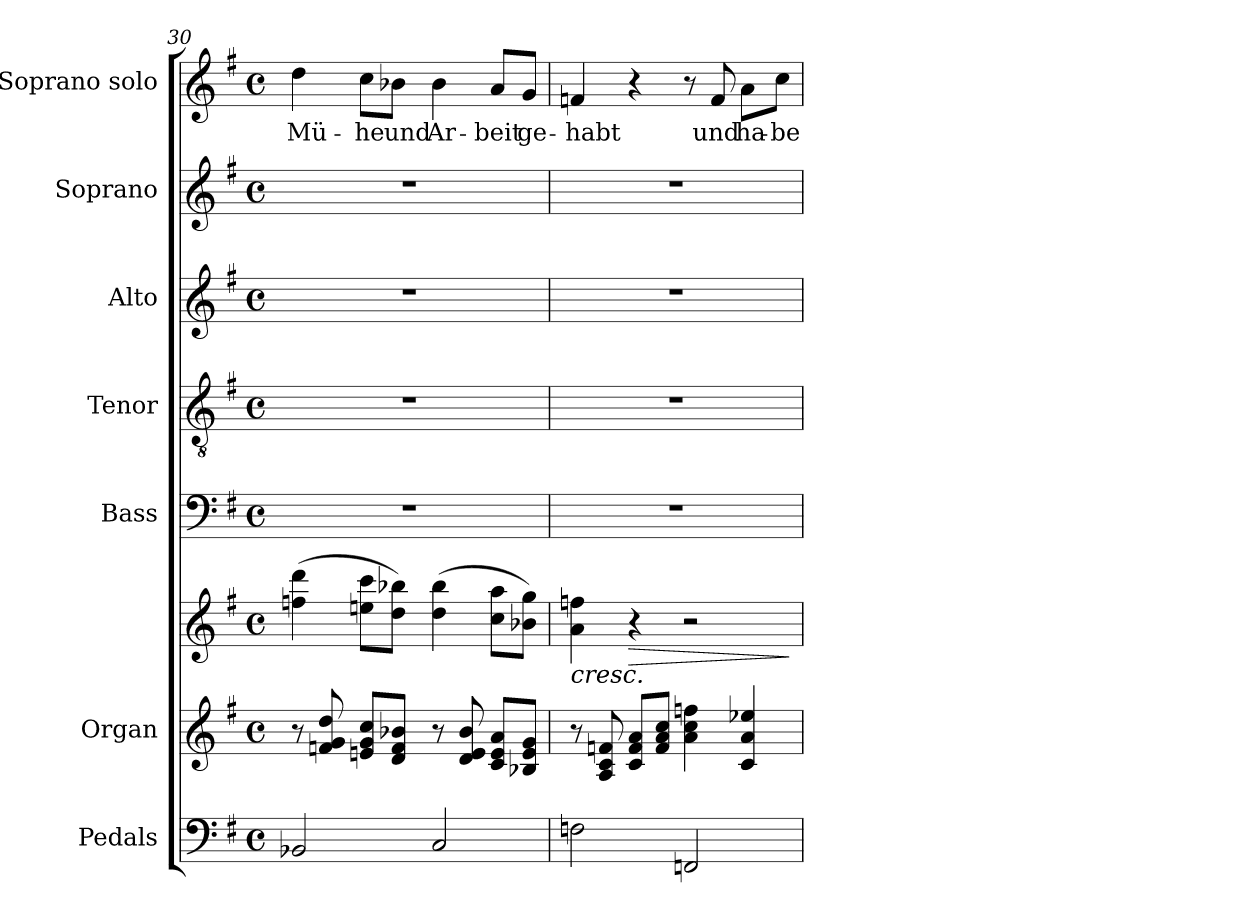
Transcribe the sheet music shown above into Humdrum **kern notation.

**kern	**kern	**kern	**dynam	**kern	**kern	**kern	**kern	**kern	**text
*part7	*part6	*part6	*part6	*part5	*part4	*part3	*part2	*part1	*part1
*staff8	*staff7	*staff6	*staff6/7	*staff5	*staff4	*staff3	*staff2	*staff1	*staff1
*I"Pedals	*I"Organ	*	*	*I"Bass	*I"Tenor	*I"Alto	*I"Soprano	*I"Soprano solo	*
*I'Ped.	*I'Org.	*	*	*I'B.	*I'T.	*I'A.	*I'S.	*I'S.	*
*clefF4	*clefG2	*clefG2	*	*clefF4	*clefGv2	*clefG2	*clefG2	*clefG2	*
*	*	*	*	*	*ITrd7c12	*	*	*	*
*k[f#]	*k[f#]	*k[f#]	*	*k[f#]	*k[f#]	*k[f#]	*k[f#]	*k[f#]	*
*G:	*G:	*G:	*	*G:	*G:	*G:	*G:	*G:	*
*M4/4	*M4/4	*M4/4	*	*M4/4	*M4/4	*M4/4	*M4/4	*M4/4	*
*met(c)	*met(c)	*met(c)	*	*met(c)	*met(c)	*met(c)	*met(c)	*met(c)	*
=30	=30	=30	=30	=30	=30	=30	=30	=30	=30
!	!	!	!	!	!	!	!	!	!LO:LY:b:color=#000000
2BB-Xi/	8r	(4ffni\ 4dddi	.	1r	1r	1r	1r	4ddi\	Mü-
.	8fni/ 8gi 8ddi	.	.	.	.	.	.	.	.
!	!	!	!	!	!	!	!	!	!LO:LY:b:color=#000000
.	8eni/ 8gi/ 8cci/L	8eeni\ 8ccci\L	.	.	.	.	.	8cci\L	-he
!	!	!	!	!	!	!	!	!	!LO:LY:b:color=#000000
.	8di/ 8fi/ 8b-Xi/J	8ddi\ 8bb-Xi\J)	.	.	.	.	.	8b-Xi\J	und
!	!	!	!	!	!	!	!	!	!LO:LY:b:color=#000000
2Ci/	8r	(4ddi\ 4bb-i	.	.	.	.	.	4b-i\	Ar-
.	8di/ 8ei 8b-i	.	.	.	.	.	.	.	.
!	!	!	!	!	!	!	!	!	!LO:LY:b:color=#000000
.	8ci/ 8ei/ 8ai/L	8cci\ 8aai\L	.	.	.	.	.	8ai/L	-beit
!	!	!	!	!	!	!	!	!	!LO:LY:b:color=#000000
.	8B-Xi/ 8ei/ 8gi/J	8b-Xi\ 8ggi\J)	.	.	.	.	.	8gi/J	ge-
=31	=31	=31	=31	=31	=31	=31	=31	=31	=31
!	!	!	!LO:HP:b	!	!	!	!	!	!
!	!	!	!	!	!	!	!	!	!LO:LY:b:color=#000000
2Fni\	8r	4ai\ 4ffni	<	1r	1r	1r	1r	4fni/	-habt
.	8Ai/ 8ci 8fni	.	.	.	.	.	.	.	.
!	!	!	!LO:HP:b	!	!	!	!	!	!
.	8ci/ 8fi/ 8ai/L	4r	>	.	.	.	.	4r	.
.	8fi/ 8ai/ 8cci/J	.	.	.	.	.	.	.	.
2FFni/	4ai\ 4cci 4ffni	2r	[	.	.	.	.	8r	.
!	!	!	!	!	!	!	!	!	!LO:LY:b:color=#000000
.	.	.	.	.	.	.	.	8fi/	und
!	!	!	!	!	!	!	!	!	!LO:LY:b:color=#000000
.	4ci/ 4ai 4ee-Xi	.	.	.	.	.	.	8ai\L	ha-
!	!	!	!	!	!	!	!	!	!LO:LY:b:color=#000000
.	.	.	.	.	.	.	.	8cci\J	-be
.	.	.	]	.	.	.	.	.	.
=	=	=	=	=	=	=	=	=	=
*-	*-	*-	*-	*-	*-	*-	*-	*-	*-
